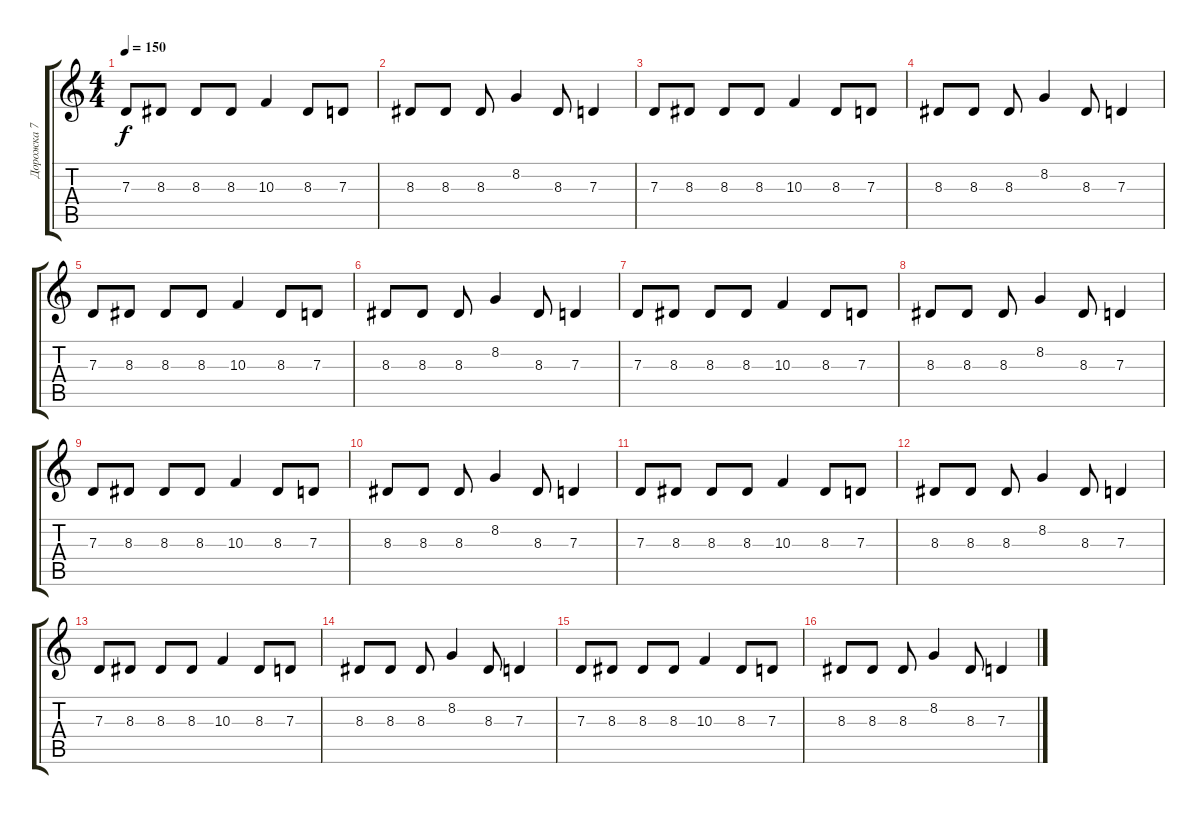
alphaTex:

\track ("Дорожка 7" "Дорожка 7") {instrument acousticgrandpiano}
\staff {score tabs}
\tuning (E4 B3 G3 D3 A2 E2) {hide}
\ts (4 4)
\tempo 150
\clef g2
\ks c
7.3.8{dy f} 8.3.8 8.3.8 8.3.8 10.3.4 8.3.8 7.3.8 |
8.3.8 8.3.8 8.3.8 8.2.4 8.3.8 7.3.4 |
7.3.8 8.3.8 8.3.8 8.3.8 10.3.4 8.3.8 7.3.8 |
8.3.8 8.3.8 8.3.8 8.2.4 8.3.8 7.3.4 |
7.3.8 8.3.8 8.3.8 8.3.8 10.3.4 8.3.8 7.3.8 |
8.3.8 8.3.8 8.3.8 8.2.4 8.3.8 7.3.4 |
7.3.8 8.3.8 8.3.8 8.3.8 10.3.4 8.3.8 7.3.8 |
8.3.8 8.3.8 8.3.8 8.2.4 8.3.8 7.3.4 |
7.3.8 8.3.8 8.3.8 8.3.8 10.3.4 8.3.8 7.3.8 |
8.3.8 8.3.8 8.3.8 8.2.4 8.3.8 7.3.4 |
7.3.8 8.3.8 8.3.8 8.3.8 10.3.4 8.3.8 7.3.8 |
8.3.8 8.3.8 8.3.8 8.2.4 8.3.8 7.3.4 |
7.3.8 8.3.8 8.3.8 8.3.8 10.3.4 8.3.8 7.3.8 |
8.3.8 8.3.8 8.3.8 8.2.4 8.3.8 7.3.4 |
7.3.8 8.3.8 8.3.8 8.3.8 10.3.4 8.3.8 7.3.8 |
8.3.8 8.3.8 8.3.8 8.2.4 8.3.8 7.3.4
